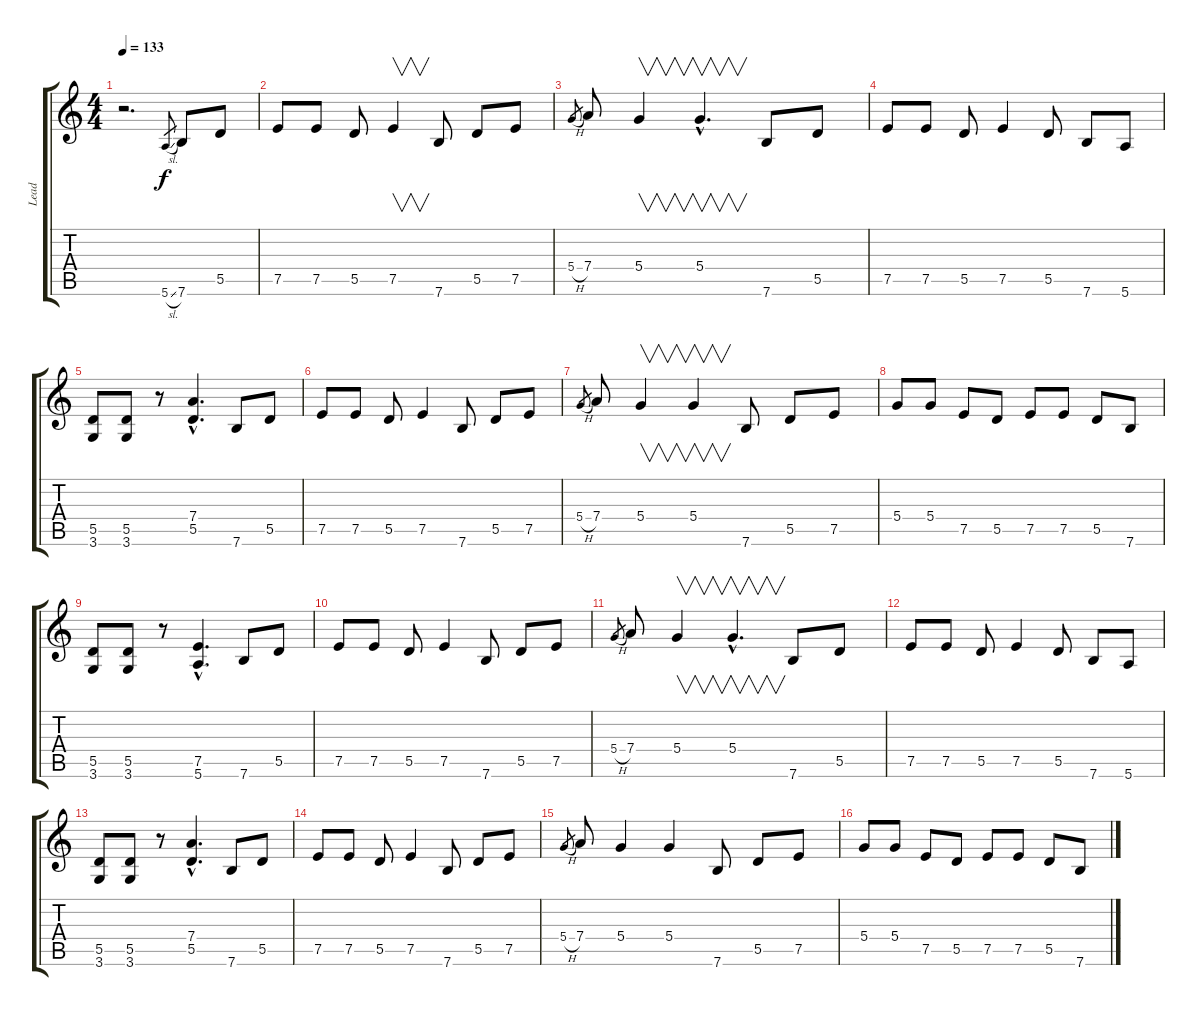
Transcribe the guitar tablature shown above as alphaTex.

\track ("Lead" "Lead") {instrument overdrivenguitar}
\staff {score tabs}
\tuning (E4 B3 G3 D3 A2 E2) {hide}
\ts (4 4)
\tempo 133
\clef g2
\ks c
r.2{d dy f instrument overdrivenguitar} 5.6{sl}.8{gr} 7.6.8 5.5.8 |
7.5.8 7.5.8 5.5.8 7.5.4{v} 7.6.8 5.5.8 7.5.8 |
5.4{h}.8{gr} 7.4.8 5.4.4{v} 5.4{hac}.4{v d} 7.6.8 5.5.8 |
7.5.8 7.5.8 5.5.8 7.5.4 5.5.8 7.6.8 5.6.8 |
(5.5 3.6).8 (5.5 3.6).8 r.8 (7.4{hac} 5.5{hac}).4{d} 7.6.8 5.5.8 |
7.5.8 7.5.8 5.5.8 7.5.4 7.6.8 5.5.8 7.5.8 |
5.4{h}.8{gr} 7.4.8 5.4.4{v} 5.4.4{v} 7.6.8 5.5.8 7.5.8 |
5.4.8 5.4.8 7.5.8 5.5.8 7.5.8 7.5.8 5.5.8 7.6.8 |
(5.5 3.6).8 (5.5 3.6).8 r.8 (7.5{hac} 5.6{hac}).4{d} 7.6.8 5.5.8 |
7.5.8 7.5.8 5.5.8 7.5.4 7.6.8 5.5.8 7.5.8 |
5.4{h}.8{gr} 7.4.8 5.4.4{v} 5.4{hac}.4{v d} 7.6.8 5.5.8 |
7.5.8 7.5.8 5.5.8 7.5.4 5.5.8 7.6.8 5.6.8 |
(5.5 3.6).8 (5.5 3.6).8 r.8 (7.4{hac} 5.5{hac}).4{d} 7.6.8 5.5.8 |
7.5.8 7.5.8 5.5.8 7.5.4 7.6.8 5.5.8 7.5.8 |
5.4{h}.8{gr} 7.4.8 5.4.4 5.4.4 7.6.8 5.5.8 7.5.8 |
5.4.8 5.4.8 7.5.8 5.5.8 7.5.8 7.5.8 5.5.8 7.6.8
